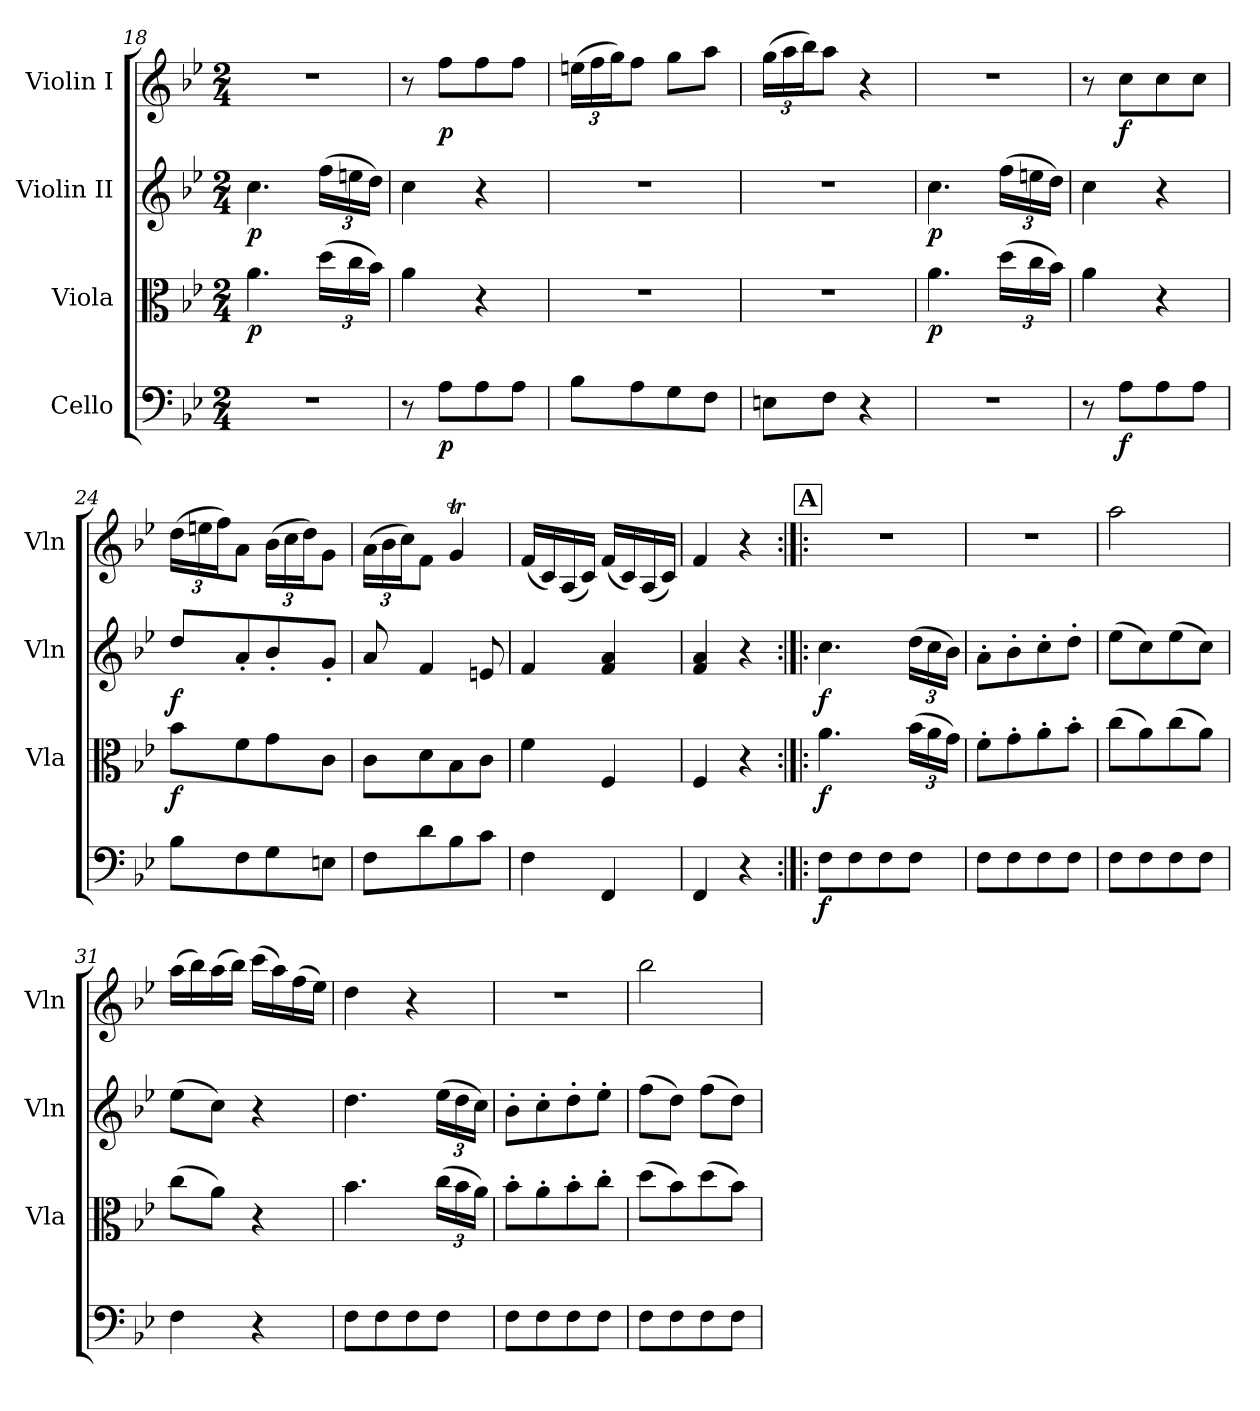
**kern	**dynam	**kern	**dynam	**kern	**dynam	**kern	**dynam
*part4	*part4	*part3	*part3	*part2	*part2	*part1	*part1
*staff4	*staff4	*staff3	*staff3	*staff2	*staff2	*staff1	*staff1
*I"Cello	*	*I"Viola	*	*I"Violin II	*	*I"Violin I	*
*	*	*I'Vla	*	*I'Vln	*	*I'Vln	*
!!LO:LB:g=z
*clefF4	*	*clefC3	*	*clefG2	*	*clefG2	*
*k[b-e-]	*	*k[b-e-]	*	*k[b-e-]	*	*k[b-e-]	*
*B-:	*	*B-:	*	*B-:	*	*B-:	*
*M2/4	*	*M2/4	*	*M2/4	*	*M2/4	*
=18	=18	=18	=18	=18	=18	=18	=18
!	!	!	!LO:DY:b	!	!LO:DY:b	!	!
2r	.	4.a\	p	4.cc\	p	2r	.
*	*	*Xbrackettup	*	*Xbrackettup	*	*	*
.	.	(>24dd\LL	.	(>24ff\LL	.	.	.
.	.	24cc\	.	24een\	.	.	.
.	.	24b-\JJ)	.	24dd\JJ)	.	.	.
=19	=19	=19	=19	=19	=19	=19	=19
8r	.	4a\	.	4cc\	.	8r	.
!	!LO:DY:b	!	!	!	!	!	!LO:DY:b
8A\L	p	.	.	.	.	8ff\L	p
8A\	.	4r	.	4r	.	8ff\	.
8A\J	.	.	.	.	.	8ff\J	.
=20	=20	=20	=20	=20	=20	=20	=20
*	*	*	*	*	*	*Xbrackettup	*
8B-\L	.	2r	.	2r	.	(>24een\LL	.
.	.	.	.	.	.	24ff\	.
.	.	.	.	.	.	24gg\J)	.
8A\	.	.	.	.	.	8ff\J	.
8G\	.	.	.	.	.	8gg\L	.
8F\J	.	.	.	.	.	8aa\J	.
=21	=21	=21	=21	=21	=21	=21	=21
8En\L	.	2r	.	2r	.	(>24gg\LL	.
.	.	.	.	.	.	24aa\	.
.	.	.	.	.	.	24bb-\J)	.
8F\J	.	.	.	.	.	8aa\J	.
4r	.	.	.	.	.	4r	.
=22	=22	=22	=22	=22	=22	=22	=22
!	!	!	!LO:DY:b	!	!LO:DY:b	!	!
2r	.	4.a\	p	4.cc\	p	2r	.
.	.	(>24dd\LL	.	(>24ff\LL	.	.	.
.	.	24cc\	.	24een\	.	.	.
.	.	24b-\JJ)	.	24dd\JJ)	.	.	.
=23	=23	=23	=23	=23	=23	=23	=23
8r	.	4a\	.	4cc\	.	8r	.
!	!LO:DY:b	!	!	!	!	!	!LO:DY:b
8A\L	f	.	.	.	.	8cc\L	f
8A\	.	4r	.	4r	.	8cc\	.
8A\J	.	.	.	.	.	8cc\J	.
!!LO:PB:g=z
=24	=24	=24	=24	=24	=24	=24	=24
!	!	!	!LO:DY:b	!	!LO:DY:b	!	!
8B-\L	.	8b-\L	f	8dd/L	f	(>24dd\LL	.
.	.	.	.	.	.	24een\	.
.	.	.	.	.	.	24ff\J)	.
8F\	.	8f\	.	8a'/	.	8a\J	.
8G\	.	8g\	.	8b-'/	.	(>24b-\LL	.
.	.	.	.	.	.	24cc\	.
.	.	.	.	.	.	24dd\J)	.
8En\J	.	8c\J	.	8g'/J	.	8g\J	.
=25	=25	=25	=25	=25	=25	=25	=25
8F\L	.	8c\L	.	8a/	.	(>24a\LL	.
.	.	.	.	.	.	24b-\	.
.	.	.	.	.	.	24cc\J)	.
8d\	.	8d\	.	4f/	.	8f\J	.
8B-\	.	8B-\	.	.	.	4gT/	.
8c\J	.	8c\J	.	8en/	.	.	.
=26	=26	=26	=26	=26	=26	=26	=26
4F\	.	4f\	.	4f/	.	(<16f/LL	.
.	.	.	.	.	.	16c/)	.
.	.	.	.	.	.	(<16A/	.
.	.	.	.	.	.	16c/JJ)	.
4FF/	.	4F/	.	4f/ 4a/	.	(<16f/LL	.
.	.	.	.	.	.	16c/)	.
.	.	.	.	.	.	(<16A/	.
.	.	.	.	.	.	16c/JJ)	.
=27	=27	=27	=27	=27	=27	=27	=27
4FF/	.	4F/	.	4f/ 4a/	.	4f/	.
4r	.	4r	.	4r	.	4r	.
!!LO:REH:place=s1:a:B:fs=14:t=A
=28:|!|:	=28:|!|:	=28:|!|:	=28:|!|:	=28:|!|:	=28:|!|:	=28:|!|:	=28:|!|:
!	!LO:DY:b	!	!LO:DY:b	!	!LO:DY:b	!	!
8F\L	f	4.a\	f	4.cc\	f	2r	.
8F\	.	.	.	.	.	.	.
8F\	.	.	.	.	.	.	.
8F\J	.	(>24b-\LL	.	(>24dd\LL	.	.	.
.	.	24a\	.	24cc\	.	.	.
.	.	24g\JJ)	.	24b-\JJ)	.	.	.
=29	=29	=29	=29	=29	=29	=29	=29
8F\L	.	8f'\L	.	8a'\L	.	2r	.
8F\	.	8g'\	.	8b-'\	.	.	.
8F\	.	8a'\	.	8cc'\	.	.	.
8F\J	.	8b-'\J	.	8dd'\J	.	.	.
!!LO:LB:g=z
=30	=30	=30	=30	=30	=30	=30	=30
8F\L	.	(>8cc\L	.	(>8ee-\L	.	2aa\	.
8F\	.	8a\)	.	8cc\)	.	.	.
8F\	.	(>8cc\	.	(>8ee-\	.	.	.
8F\J	.	8a\J)	.	8cc\J)	.	.	.
=31	=31	=31	=31	=31	=31	=31	=31
4F\	.	(>8cc\L	.	(>8ee-\L	.	(>16aa\LL	.
.	.	.	.	.	.	16bb-\)	.
.	.	8a\J)	.	8cc\J)	.	(>16aa\	.
.	.	.	.	.	.	16bb-\JJ)	.
4r	.	4r	.	4r	.	(>16ccc\LL	.
.	.	.	.	.	.	16aa\)	.
.	.	.	.	.	.	(>16ff\	.
.	.	.	.	.	.	16ee-\JJ)	.
=32	=32	=32	=32	=32	=32	=32	=32
8F\L	.	4.b-\	.	4.dd\	.	4dd\	.
8F\	.	.	.	.	.	.	.
8F\	.	.	.	.	.	4r	.
8F\J	.	(>24cc\LL	.	(>24ee-\LL	.	.	.
.	.	24b-\	.	24dd\	.	.	.
.	.	24a\JJ)	.	24cc\JJ)	.	.	.
=33	=33	=33	=33	=33	=33	=33	=33
8F\L	.	8b-'\L	.	8b-'\L	.	2r	.
8F\	.	8a'\	.	8cc'\	.	.	.
8F\	.	8b-'\	.	8dd'\	.	.	.
8F\J	.	8cc'\J	.	8ee-'\J	.	.	.
=34	=34	=34	=34	=34	=34	=34	=34
8F\L	.	(>8dd\L	.	(>8ff\L	.	2bb-\	.
8F\	.	8b-\)	.	8dd\J)	.	.	.
8F\	.	(>8dd\	.	(>8ff\L	.	.	.
8F\J	.	8b-\J)	.	8dd\J)	.	.	.
=	=	=	=	=	=	=	=
*-	*-	*-	*-	*-	*-	*-	*-
